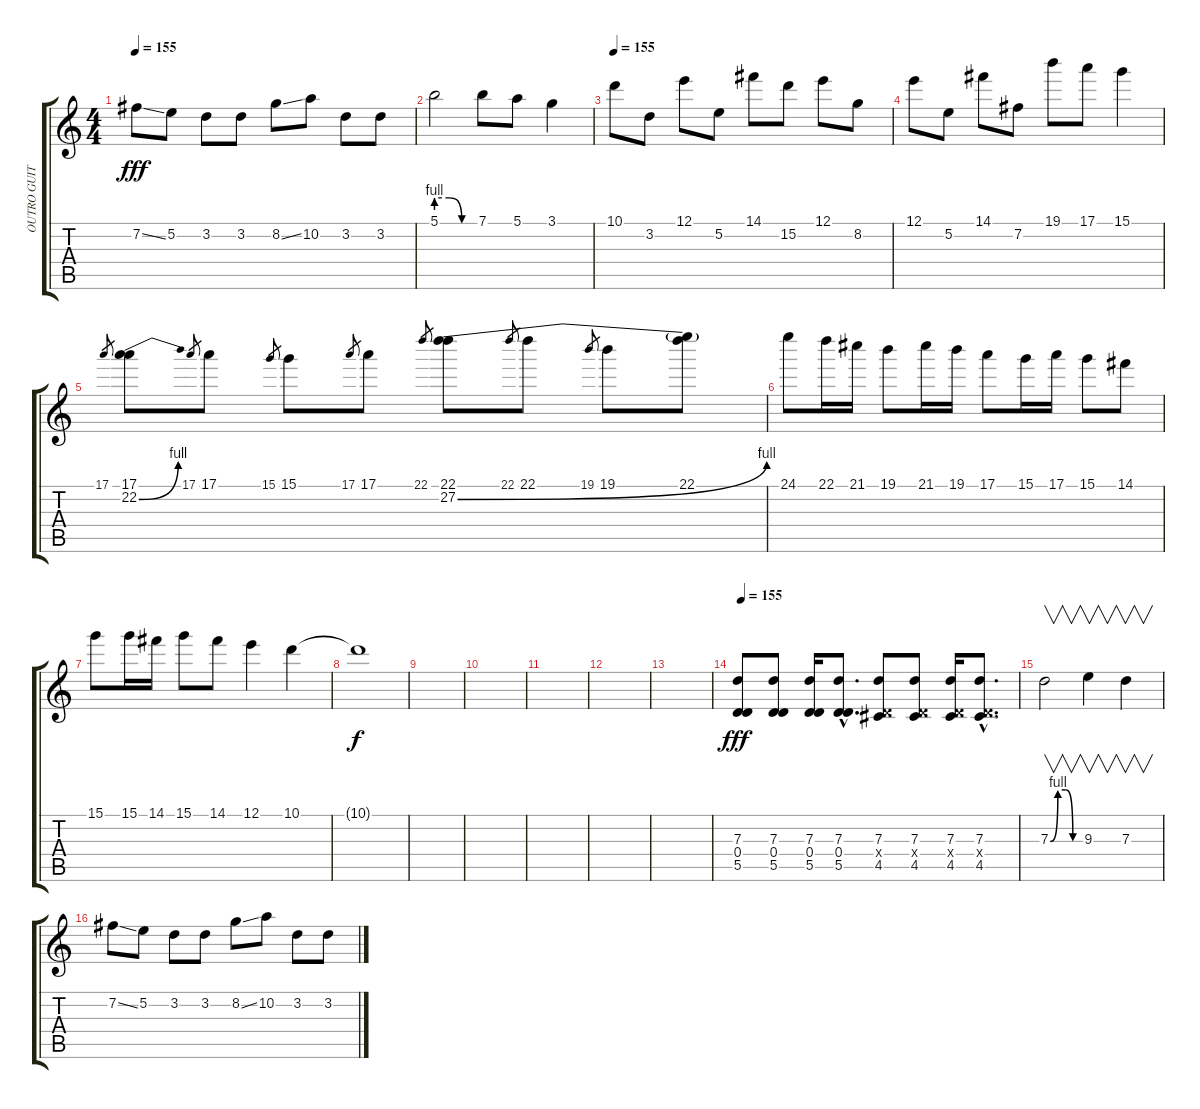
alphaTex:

\track ("OUTRO GUITAR" "OUTRO GUIT") {instrument distortionguitar}
\staff {score tabs}
\tuning (E4 B3 G3 D3 A2 E2) {hide}
\ts (4 4)
\tempo 155
\clef g2
\ks c
7.2{ss}.8{dy fff} 5.2.8 3.2.8 3.2.8 8.2{ss}.8 10.2.8 3.2.8 3.2.8 |
5.1{be (custom 0 4 20 4 40 0 60 0)}.2 7.1.8 5.1.8 3.1.4 |
\tempo 155
10.1.8 3.2.8 12.1.8 5.2.8 14.1.8 15.2.8 12.1.8 8.2.8 |
12.1.8 5.2.8 14.1.8 7.2.8 19.1.8 17.1.8 15.1.4 |
17.1.8{gr} (17.1 22.2{be (bend 0 0 60 4)}).8 17.1.8{gr} 17.1.8 15.1.8{gr} 15.1.8 17.1.8{gr} 17.1.8 22.1.8{gr} (22.1 27.2{be (bend 0 0 60 4)}).8 22.1.8{gr} 22.1.8 19.1.8{gr} 19.1.8 (22.1 27.2{t}).8 |
24.1.8 22.1.16 21.1.16 19.1.8 21.1.16 19.1.16 17.1.8 15.1.16 17.1.16 15.1.8 14.1.8 |
15.1.8 15.1.16 14.1.16 15.1.8 14.1.8 12.1.4 10.1.4 |
10.1{t}.1{dy f} |
|
|
|
|
|
\tempo 155
(7.3 0.4 5.5).8{dy fff instrument distortionguitar} (7.3 0.4 5.5).8 (7.3 0.4 5.5).16 (7.3{hac} 0.4{hac} 5.5{hac}).8{d} (7.3 0.4{x} 4.5).8 (7.3 0.4{x} 4.5).8 (7.3 0.4{x} 4.5).16 (7.3{hac} 0.4{hac x} 4.5{hac}).8{d} |
7.3{be (custom 0 0 15 4 30 4 45 0 60 0)}.2{v} 9.3.4{v} 7.3.4{v} |
7.2{ss}.8 5.2.8 3.2.8 3.2.8 8.2{ss}.8 10.2.8 3.2.8 3.2.8
